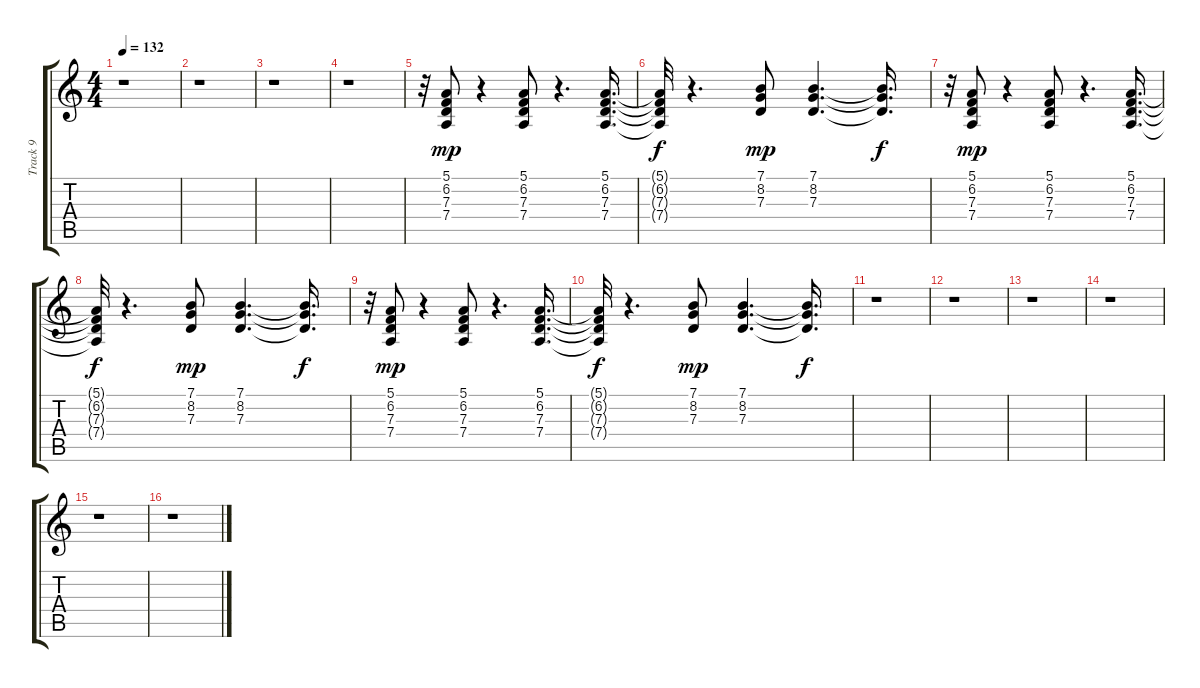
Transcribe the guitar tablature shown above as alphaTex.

\track ("Track 9" "Track 9") {instrument acousticgrandpiano}
\staff {score tabs}
\tuning (E4 B3 G3 D3 A2 E2) {hide}
\ts (4 4)
\tempo 132
\clef g2
\ks c
r.1{dy f} |
r.1 |
r.1 |
r.1 |
r.32 (5.1 6.2 7.3 7.4).8{dy mp volume 16} r.4 (5.1 6.2 7.3 7.4).8 r.4{d} (5.1 6.2 7.3 7.4).16{d} |
(5.1{t} 6.2{t} 7.3{t} 7.4{t}).32{dy f} r.4{d} (7.1 8.2 7.3).8{dy mp} (7.1 8.2 7.3).4{d} (7.1{t} 8.2{t} 7.3{t}).16{d dy f} |
r.32 (5.1 6.2 7.3 7.4).8{dy mp} r.4 (5.1 6.2 7.3 7.4).8 r.4{d} (5.1 6.2 7.3 7.4).16{d} |
(5.1{t} 6.2{t} 7.3{t} 7.4{t}).32{dy f} r.4{d} (7.1 8.2 7.3).8{dy mp} (7.1 8.2 7.3).4{d} (7.1{t} 8.2{t} 7.3{t}).16{d dy f} |
r.32 (5.1 6.2 7.3 7.4).8{dy mp} r.4 (5.1 6.2 7.3 7.4).8 r.4{d} (5.1 6.2 7.3 7.4).16{d} |
(5.1{t} 6.2{t} 7.3{t} 7.4{t}).32{dy f} r.4{d} (7.1 8.2 7.3).8{dy mp} (7.1 8.2 7.3).4{d} (7.1{t} 8.2{t} 7.3{t}).16{d dy f} |
r.1 |
r.1 |
r.1 |
r.1 |
r.1 |
r.1
